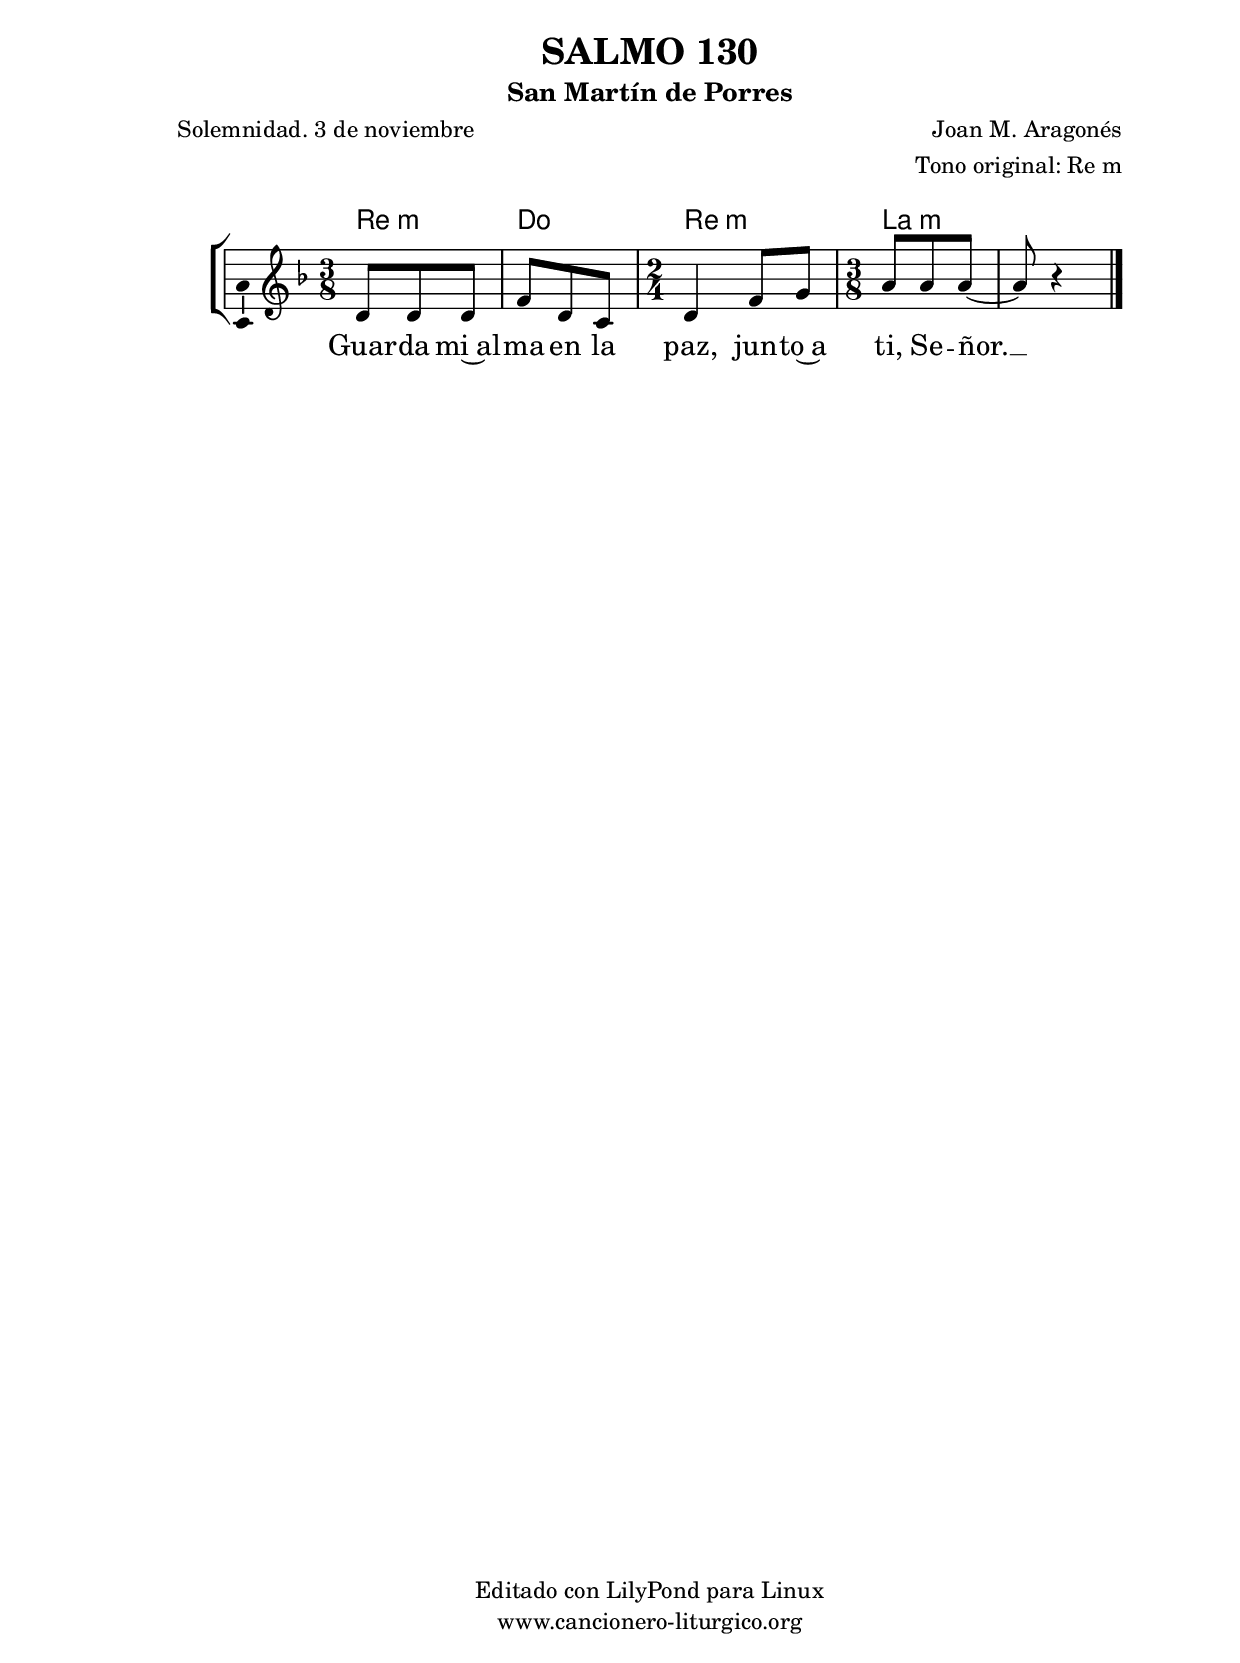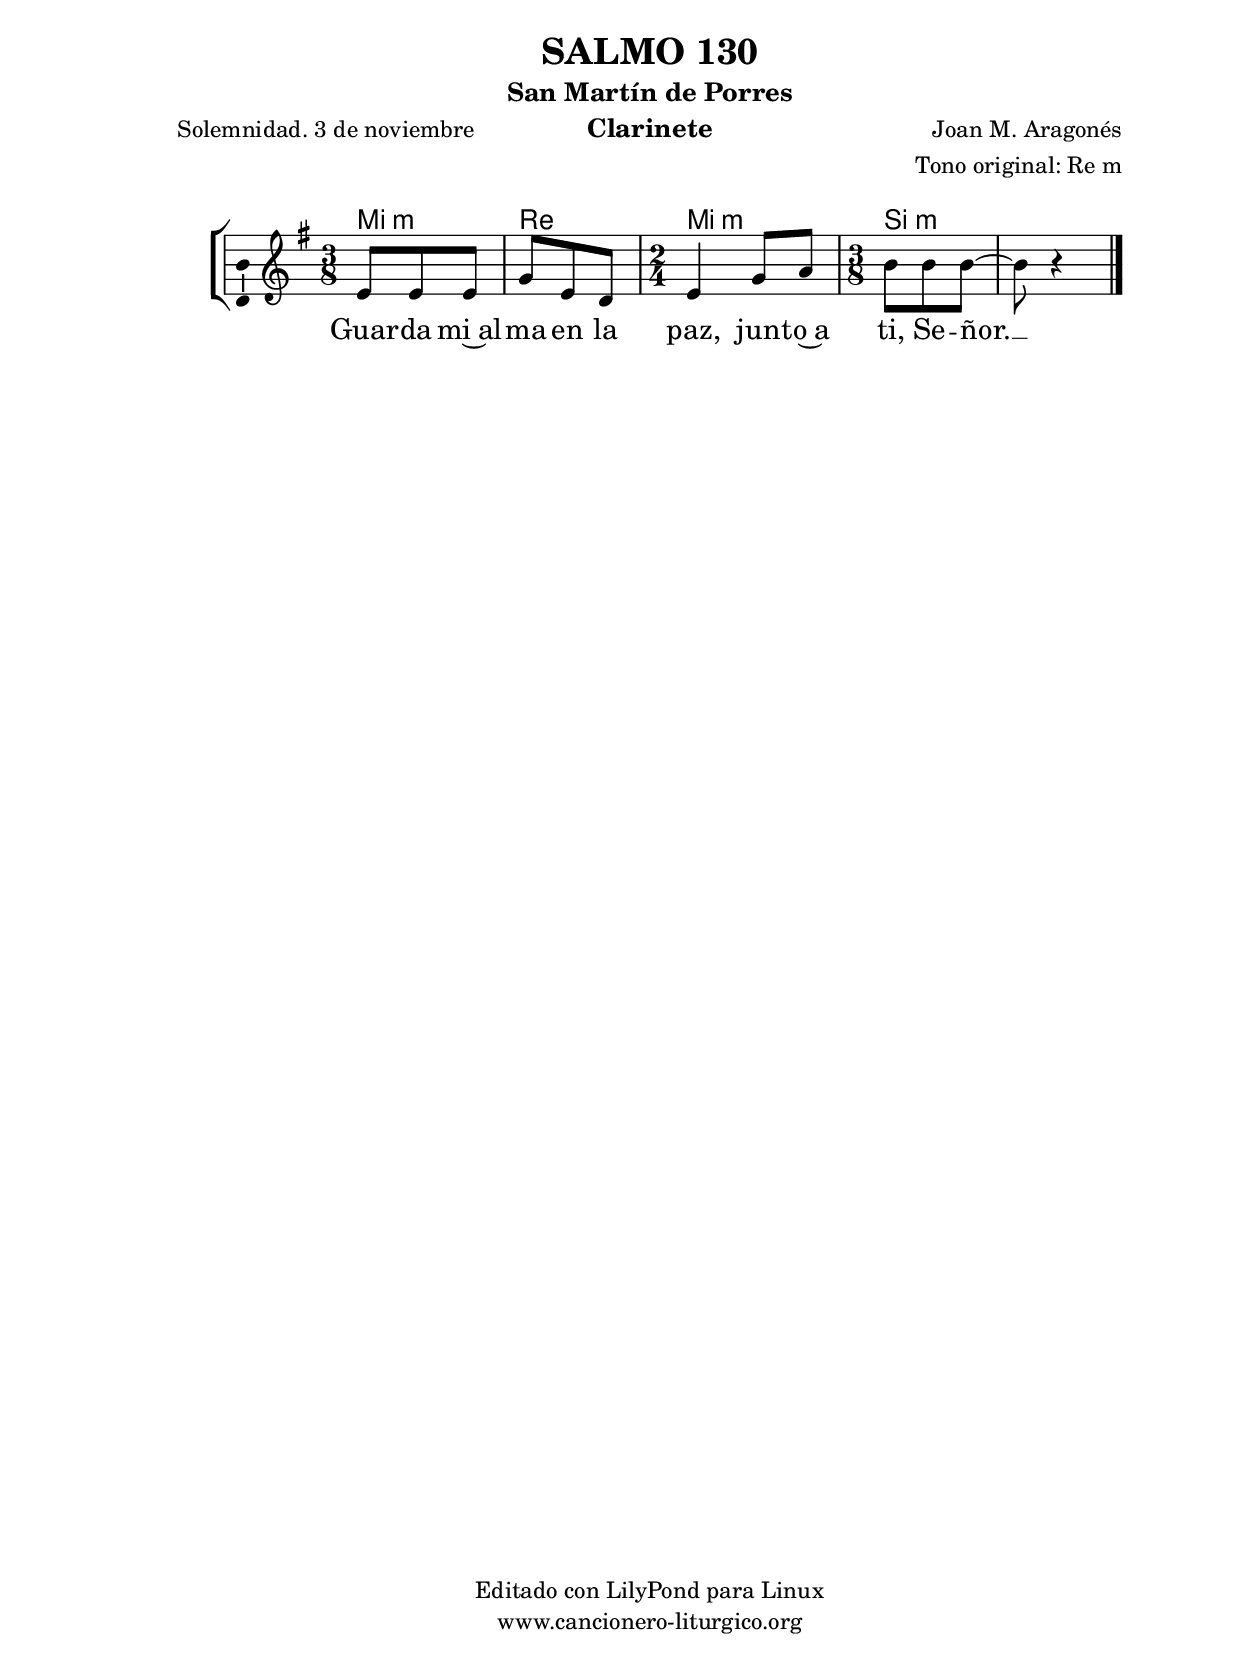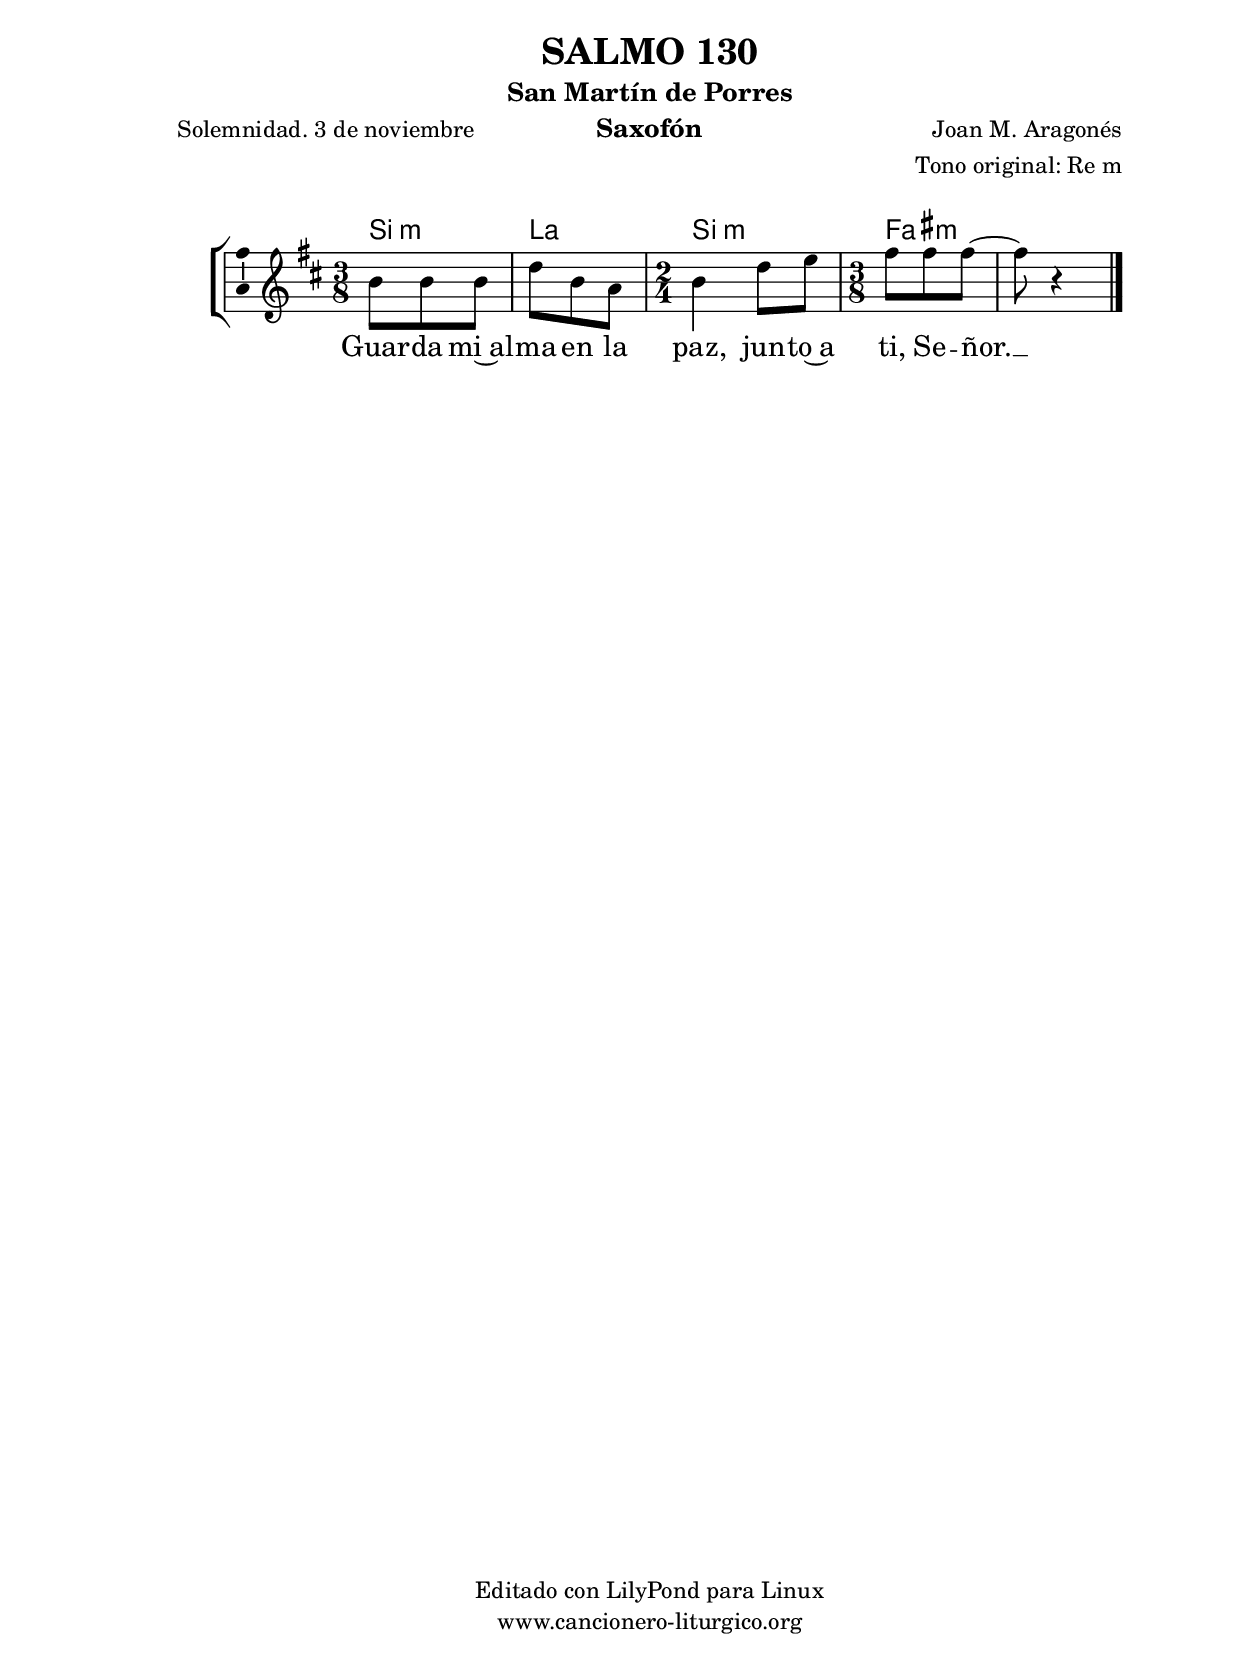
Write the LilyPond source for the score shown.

%
%para convertir .midi en .wav:
%timidity filename.midi -Ow -o finename.wav
%
%
%Para convertir de .wav a .mp3:
%lame -h -m j filename.wav
%
%
%para escuchar el midi:
%timidity nombrefichero.midi
%


%versión de lilypond para la que se ha escrito esta partitura:
\version "2.16.0"

	%Tamaño papel
	#(set-default-paper-size "a4")
	%Tamaño partitura
	#(set-global-staff-size 20)
	%No responde al pulsar sobre una nota
	#(ly:set-option 'point-and-click #f)

%parámetros del encabezamiento:
\header {
	title = "SALMO 130"
	subtitle = "San Martín de Porres"
	composer = "Joan M. Aragonés"
	poet = "Solemnidad. 3 de noviembre"
	meter = ""
	arranger = "Tono original: Re m"
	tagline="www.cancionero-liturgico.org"
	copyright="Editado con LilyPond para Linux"
	}

%parámetros asociados al papel:
\paper  {
	oddHeaderMarkup = \markup {\fill-line { \on-the-fly #not-first-page \fromproperty #'header:title \on-the-fly #not-first-page \fromproperty #'header:composer }}
	evenHeaderMarkup = \markup {\fill-line { \fromproperty #'header:composer \fromproperty #'header:title }}
	#(set-paper-size "a4")
	print-page-number = ##f
	first-page-number = 1
	print-first-page-number = ##f
%	head-separation = 3.0 \cm
	top-margin = 2.0 \cm
	bottom-margin = 0.5\cm
%%%	bottom-margin = -1.0\cm
	left-margin = 3.0 \cm
	line-width = 16.0 \cm 
	indent = 8\mm
	interscoreline = 2.\mm
	between-system-space = 15\mm
%	para que las partituras no llenen la hoja:
	ragged-bottom = ##t
%	idem para la última hoja:
	ragged-last-bottom = ##f
%	para que las partituras llenen el ancho del papel:
	ragged-last = ##f
	after-title-space = 2.5 \cm
%page-count=1
%system-count=8

	%Flexible Vertical Spacing
%	markup-markup-spacing =
%	#'((basic-distance . 15) (minimum-distance . 15) (padding . 3))
	markup-system-spacing =
	#'((basic-distance . 15) (minimum-distance . 15) (padding . 3))
	system-system-spacing =
	#'((basic-distance . 15) (minimum-distance . 15) (padding . 3))
	score-system-spacing =
	#'((basic-distance . 15) (minimum-distance . 15) (padding . 5))
%	top-system-spacing = % header
%	#'((basic-distance . 8) (minimum-distance . 0) (padding . 3))
%	top-markup-spacing =
%	#'((basic-distance . 20) (minimum-distance . 20) (padding . 3))
	last-bottom-spacing = % footer
	#'((basic-distance . 5) (minimum-distance . 5) (padding . 3))
%	score-markup-spacing =
%	#'((basic-distance . 16) (minimum-distance . 13) (padding . 3))

	}


%parámetros que afectan a toda la partitura:
global =  {
	%clave de sol (G):
	\clef G
	%armadura:
%	\transpose ees f
	\key d \minor
	\tempo 8=140
	\set Score.tempoHideNote = ##t
	}


acordes = {
	\italianChords
	\chordmode {
%	\transpose ees f
{

d4.:m c d2:m a4.:m s

	}
	}
}

melodia = 
%	\transpose ees f
{
	\relative c'{

\time 3/8
d8 d d
f8 d c
\time 2/4
d4 f8 g
\time 3/8
a8 a a~
a8 r4

	\bar "|."
	}
	}


texto = \lyricmode {
Guar -- da mi~al -- ma en la paz, jun -- to~a ti, Se -- ñor. __
	}


acordesStaff = \context ChordNames = acordesStaff <<
	\set chordChanges = ##t
	\acordes
	>>


vozStaff = \context Voice = vozStaff
\with {\consists "Ambitus_engraver"}
<<
%	\set Staff.instrumentName = ""
%	\set Staff.shortInstrumentName = ""
%	\set Staff.midiInstrument = #"clarinet"
%	\set Staff.midiInstrument = #"cello"
%	\set Staff.midiInstrument = #"flute"
	\set Staff.midiInstrument = #"electric guitar (jazz)"
%	\set Staff.midiInstrument = #"english horn"
%	\set Staff.midiInstrument = #"violin"
%	\set Staff.midiInstrument = #"glockenspiel"
	\set Staff.midiMinimumVolume = #0.7
	\set Staff.midiMaximumVolume = #0.9
	\global
	\melodia
	>>


textoStaff = \context Lyrics = textoStaff <<
	\lyricsto vozStaff \texto
	>>

\book {
	\score {
		\context ChoirStaff {
			\override StaffGroup.SystemStartBracket #'collapse-height = #1
			\override Score.SystemStartBar #'collapse-height = #1
			<<
			\acordesStaff
			\vozStaff
			\textoStaff
			>>
			}
		\layout {
	    		\context {
				\Lyrics
				\override LyricText #'font-size = #2
				}
	   		 \context {
				\Score
				%fontSize = #3
				\override StaffSymbol #'staff-space = #(magstep +3)
				%\override Beam #'thickness = #0.55
				%\override SpacingSpanner #'spacing-increment = #1.0
				%\override Slur #'height-limit = #1.5
				}
			}
		}
	\score {
		\unfoldRepeats
		\context ChoirStaff {
			<<
			\acordesStaff
			\vozStaff
			>>
			}
		\midi {
	  		\context {
	  			\Score
				tempoWholesPerMinute = #(ly:make-moment 70 4)
				}
			}
		}
	}

%Partitura para clarinete
#(define output-suffix "C")
\book {
	\header{
		instrument = "Clarinete"
		}
	\score {
		\context ChoirStaff {
			\override StaffGroup.SystemStartBracket #'collapse-height = #1
			\override Score.SystemStartBar #'collapse-height = #1
\transpose c d
			<<
			\acordesStaff
			\vozStaff
			\textoStaff
			>>
			}
		\layout {
	    		\context {
				\Lyrics
				\override LyricText #'font-size = #2
				}
	   		 \context {
				\Score
				%fontSize = #3
				\override StaffSymbol #'staff-space = #(magstep +3)
				%\override Beam #'thickness = #0.55
				%\override SpacingSpanner #'spacing-increment = #1.0
				%\override Slur #'height-limit = #1.5
				}
			}
		}
	}

%Partitura para saxofón
#(define output-suffix "S")
\book {
	\header{
		instrument = "Saxofón"
		}
	\score {
		\context ChoirStaff {
			\override StaffGroup.SystemStartBracket #'collapse-height = #1
			\override Score.SystemStartBar #'collapse-height = #1
\transpose c a
			<<
			\acordesStaff
			\vozStaff
			\textoStaff
			>>
			}
		\layout {
	    		\context {
				\Lyrics
				\override LyricText #'font-size = #2
				}
	   		 \context {
				\Score
				%fontSize = #3
				\override StaffSymbol #'staff-space = #(magstep +3)
				%\override Beam #'thickness = #0.55
				%\override SpacingSpanner #'spacing-increment = #1.0
				%\override Slur #'height-limit = #1.5
				}
			}
		}
	}

